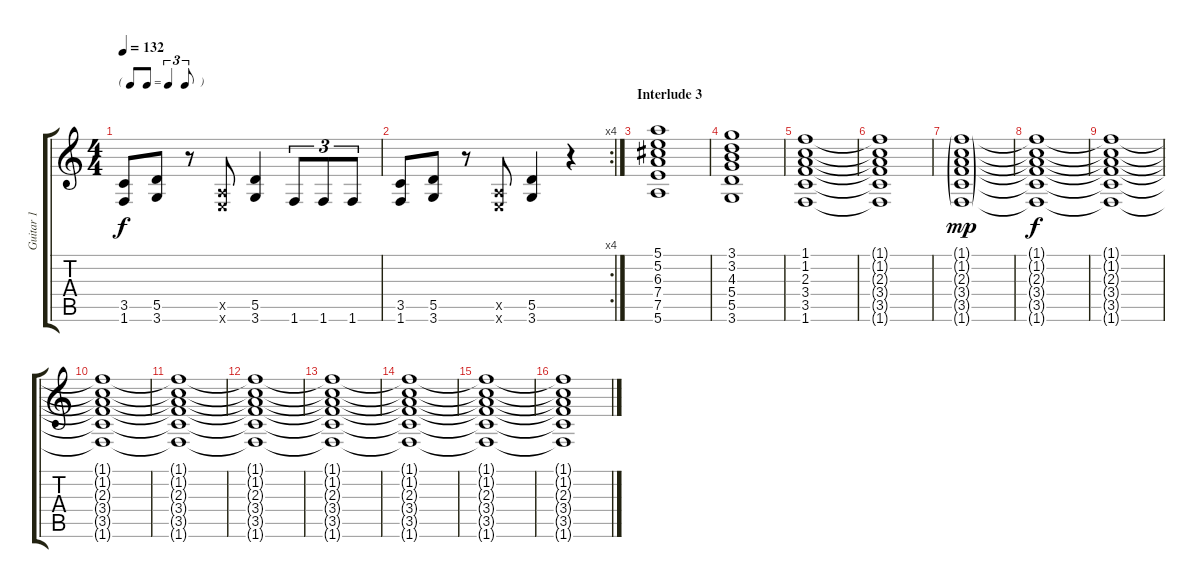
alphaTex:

\track ("Guitar 1" "Guitar 1") {instrument distortionguitar}
\staff {score tabs}
\tuning (E4 B3 G3 D3 A2 E2) {hide}
\ts (4 4)
\tf triplet8th
\tempo 132
\clef g2
\ks c
(3.5 1.6).8{dy f} (5.5 3.6).8 r.8 (0.5{x} 0.6{x}).8 (5.5 3.6).4 1.6.8{tu (3 2)} 1.6.8{tu (3 2)} 1.6.8{tu (3 2)} |
\rc 4
(3.5 1.6).8 (5.5 3.6).8 r.8 (0.5{x} 0.6{x}).8 (5.5 3.6).4 r.4 |
\section ("" "Interlude 3")
(5.1 5.2 6.3 7.4 7.5 5.6).1 |
(3.1 3.2 4.3 5.4 5.5 3.6).1 |
(1.1 1.2 2.3 3.4 3.5 1.6).1 |
(1.1{t} 1.2{t} 2.3{t} 3.4{t} 3.5{t} 1.6{t}).1 |
(1.1{g} 1.2{g} 2.3{g} 3.4{g} 3.5{g} 1.6{g}).1{dy mp} |
(1.1{t} 1.2{t} 2.3{t} 3.4{t} 3.5{t} 1.6{t}).1{dy f} |
(1.1{t} 1.2{t} 2.3{t} 3.4{t} 3.5{t} 1.6{t}).1 |
(1.1{t} 1.2{t} 2.3{t} 3.4{t} 3.5{t} 1.6{t}).1 |
(1.1{t} 1.2{t} 2.3{t} 3.4{t} 3.5{t} 1.6{t}).1 |
(1.1{t} 1.2{t} 2.3{t} 3.4{t} 3.5{t} 1.6{t}).1 |
(1.1{t} 1.2{t} 2.3{t} 3.4{t} 3.5{t} 1.6{t}).1 |
(1.1{t} 1.2{t} 2.3{t} 3.4{t} 3.5{t} 1.6{t}).1 |
(1.1{t} 1.2{t} 2.3{t} 3.4{t} 3.5{t} 1.6{t}).1 |
(1.1{t} 1.2{t} 2.3{t} 3.4{t} 3.5{t} 1.6{t}).1
